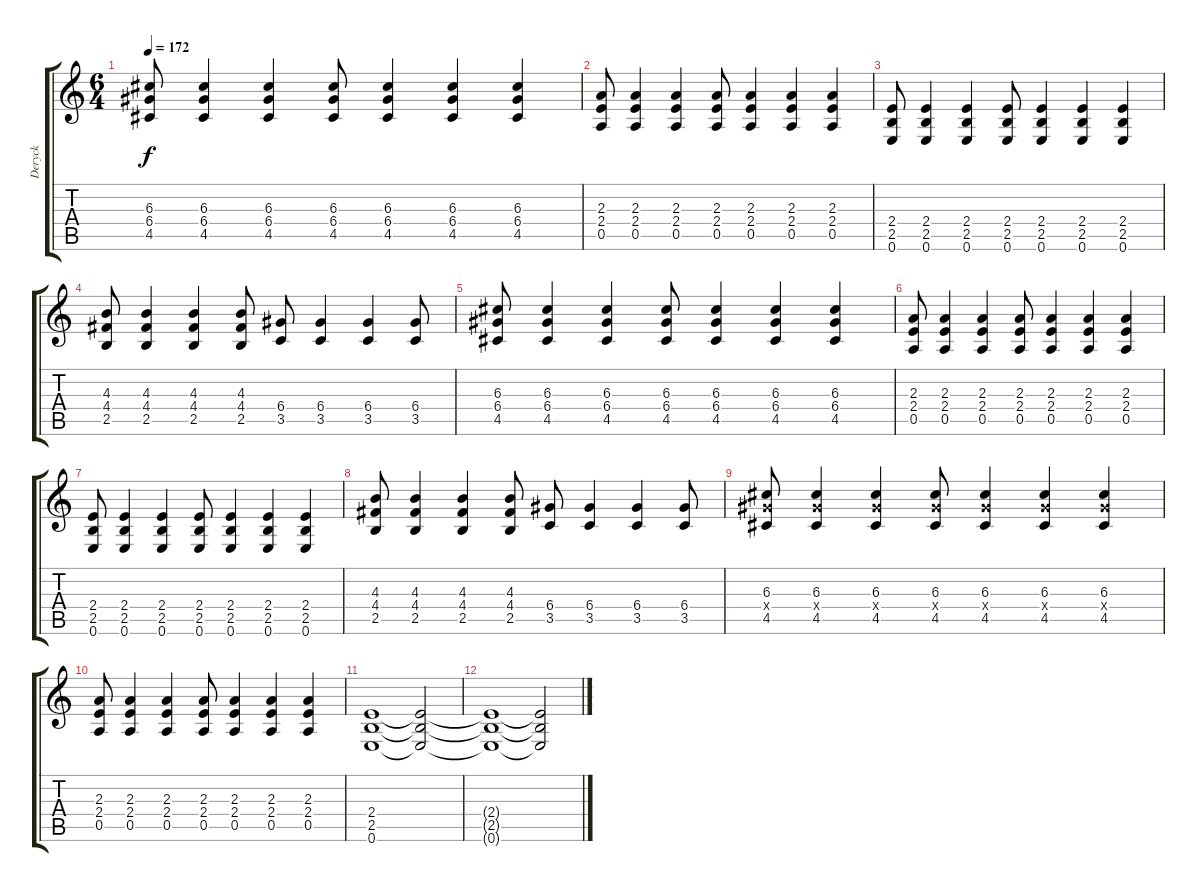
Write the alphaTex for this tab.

\track ("Deryck" "Deryck") {instrument electricguitarclean}
\staff {score tabs}
\tuning (E4 B3 G3 D3 A2 E2) {hide}
\ts (6 4)
\tempo 172
\clef g2
\ks c
(6.3 6.4 4.5).8{dy f} (6.3 6.4 4.5).4 (6.3 6.4 4.5).4 (6.3 6.4 4.5).8 (6.3 6.4 4.5).4 (6.3 6.4 4.5).4 (6.3 6.4 4.5).4 |
(2.3 2.4 0.5).8 (2.3 2.4 0.5).4 (2.3 2.4 0.5).4 (2.3 2.4 0.5).8 (2.3 2.4 0.5).4 (2.3 2.4 0.5).4 (2.3 2.4 0.5).4 |
(2.4 2.5 0.6).8 (2.4 2.5 0.6).4 (2.4 2.5 0.6).4 (2.4 2.5 0.6).8 (2.4 2.5 0.6).4 (2.4 2.5 0.6).4 (2.4 2.5 0.6).4 |
(4.3 4.4 2.5).8 (4.3 4.4 2.5).4 (4.3 4.4 2.5).4 (4.3 4.4 2.5).8 (6.4 3.5).8 (6.4 3.5).4 (6.4 3.5).4 (6.4 3.5).8 |
(6.3 6.4 4.5).8 (6.3 6.4 4.5).4 (6.3 6.4 4.5).4 (6.3 6.4 4.5).8 (6.3 6.4 4.5).4 (6.3 6.4 4.5).4 (6.3 6.4 4.5).4 |
(2.3 2.4 0.5).8 (2.3 2.4 0.5).4 (2.3 2.4 0.5).4 (2.3 2.4 0.5).8 (2.3 2.4 0.5).4 (2.3 2.4 0.5).4 (2.3 2.4 0.5).4 |
(2.4 2.5 0.6).8 (2.4 2.5 0.6).4 (2.4 2.5 0.6).4 (2.4 2.5 0.6).8 (2.4 2.5 0.6).4 (2.4 2.5 0.6).4 (2.4 2.5 0.6).4 |
(4.3 4.4 2.5).8 (4.3 4.4 2.5).4 (4.3 4.4 2.5).4 (4.3 4.4 2.5).8 (6.4 3.5).8 (6.4 3.5).4 (6.4 3.5).4 (6.4 3.5).8 |
(6.3 6.4{x} 4.5).8 (6.3 6.4{x} 4.5).4 (6.3 6.4{x} 4.5).4 (6.3 6.4{x} 4.5).8 (6.3 6.4{x} 4.5).4 (6.3 6.4{x} 4.5).4 (6.3 6.4{x} 4.5).4 |
(2.3 2.4 0.5).8 (2.3 2.4 0.5).4 (2.3 2.4 0.5).4 (2.3 2.4 0.5).8 (2.3 2.4 0.5).4 (2.3 2.4 0.5).4 (2.3 2.4 0.5).4 |
(2.4 2.5 0.6).1{volume 1} (2.4{t} 2.5{t} 0.6{t}).2 |
(2.4{t} 2.5{t} 0.6{t}).1 (2.4{t} 2.5{t} 0.6{t}).2
